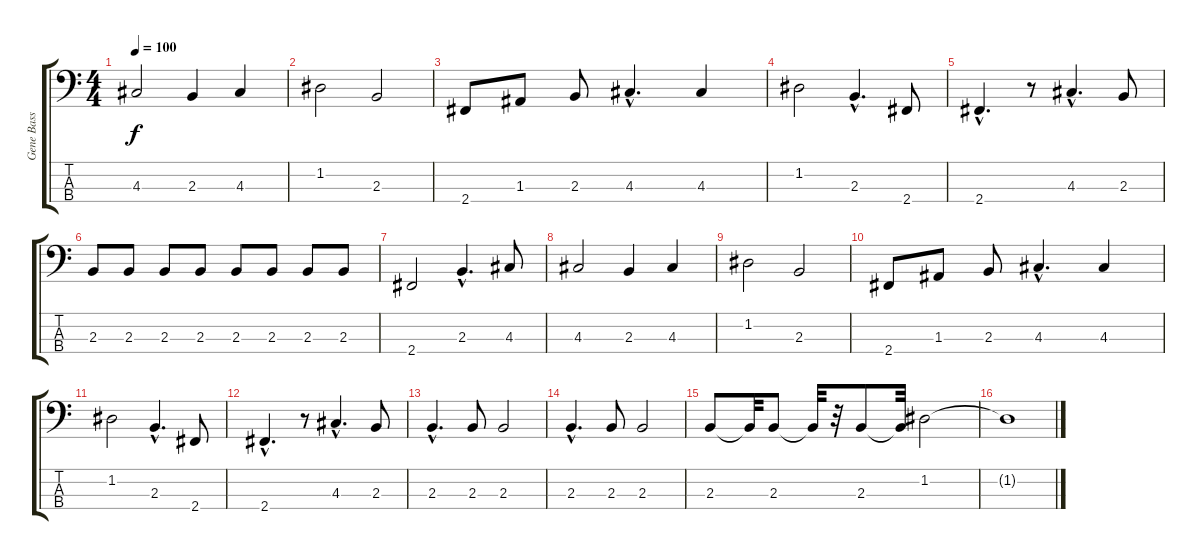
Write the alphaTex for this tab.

\track ("Gene Bass" "Gene Bass") {instrument slapbass2}
\staff {score tabs}
\tuning (G2 D2 A1 E1) {hide}
\ts (4 4)
\tempo 100
\clef f4
\ks c
4.3.2{dy f} 2.3.4 4.3.4 |
1.2.2 2.3.2 |
2.4.8 1.3.8 2.3.8 4.3{hac}.4{d} 4.3.4 |
1.2.2 2.3{hac}.4{d} 2.4.8 |
2.4{hac}.4{d} r.8 4.3{hac}.4{d} 2.3.8 |
2.3.8 2.3.8 2.3.8 2.3.8 2.3.8 2.3.8 2.3.8 2.3.8 |
2.4.2 2.3{hac}.4{d} 4.3.8 |
4.3.2 2.3.4 4.3.4 |
1.2.2 2.3.2 |
2.4.8 1.3.8 2.3.8 4.3{hac}.4{d} 4.3.4 |
1.2.2 2.3{hac}.4{d} 2.4.8 |
2.4{hac}.4{d} r.8 4.3{hac}.4{d} 2.3.8 |
2.3{hac}.4{d} 2.3.8 2.3.2 |
2.3{hac}.4{d} 2.3.8 2.3.2 |
2.3.8 2.3{t}.32 2.3.8 2.3{t}.32 r.32 2.3.8 2.3{t}.32 1.2.2 |
1.2{t}.1
